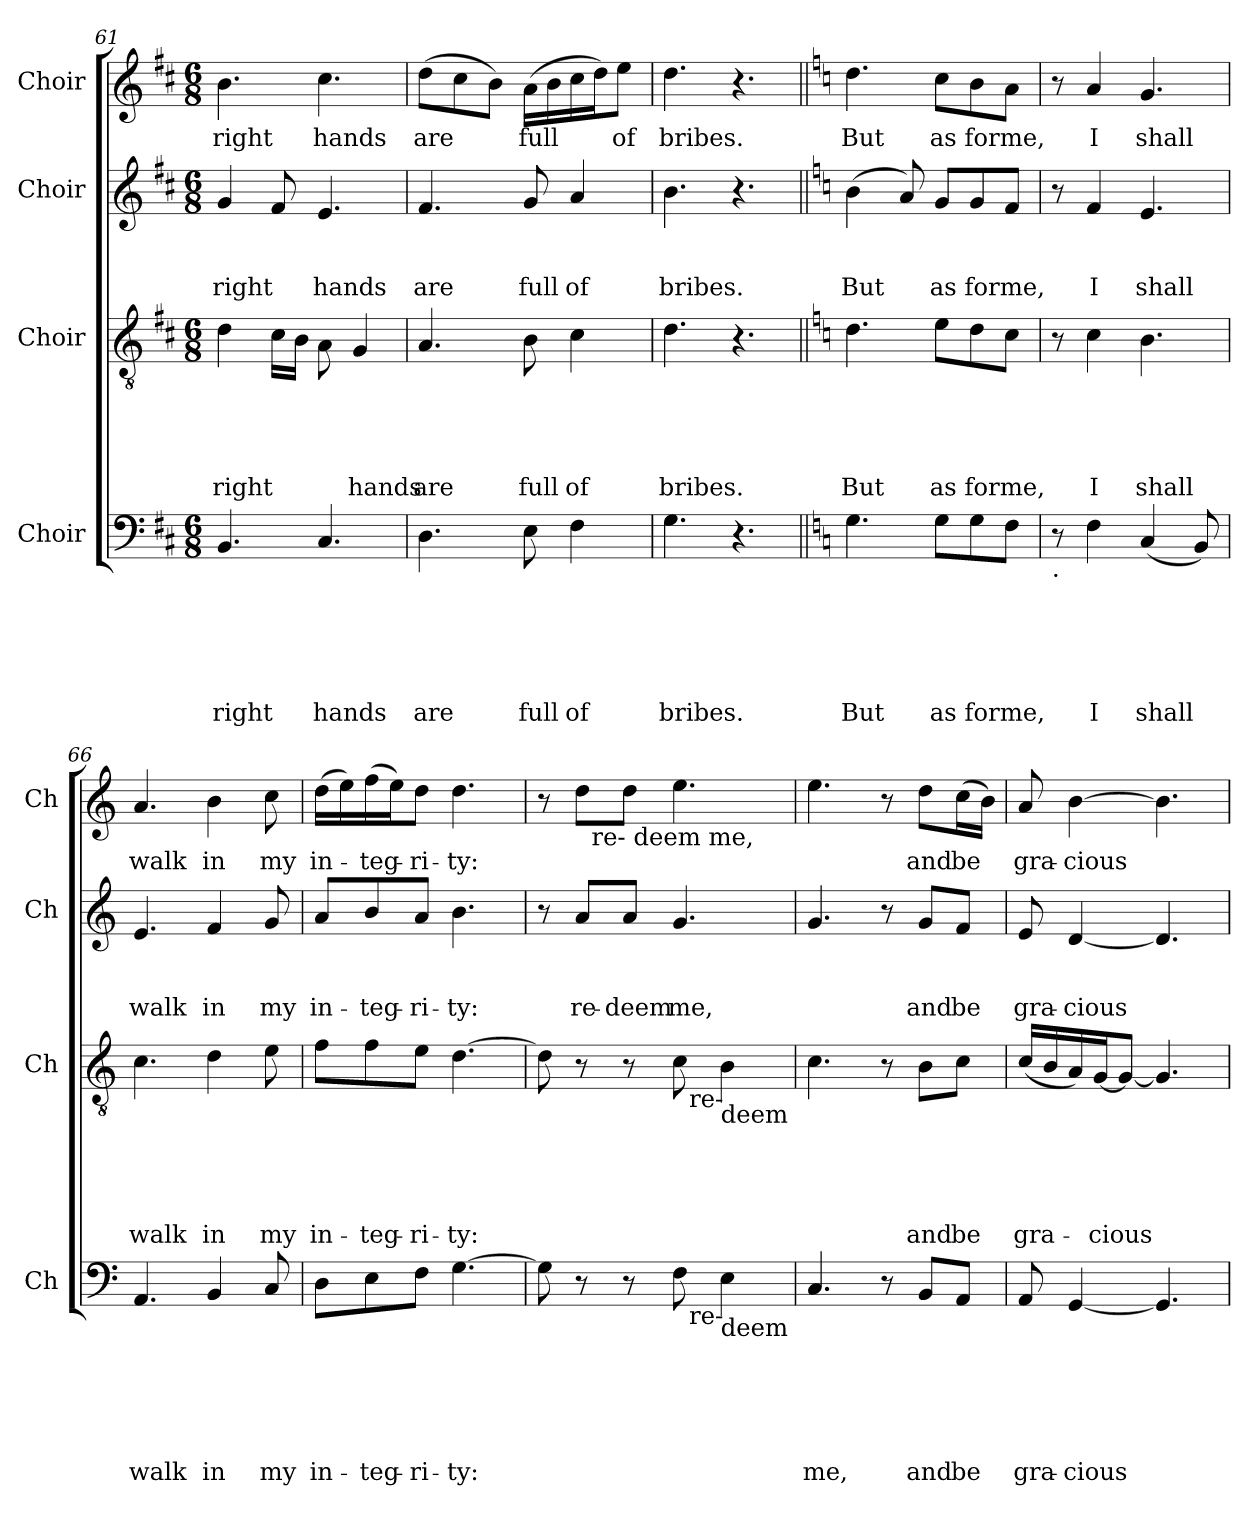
**kern	**text	**text	**text	**text	**text	**text	**kern	**text	**text	**text	**text	**text	**kern	**text	**text	**text	**kern	**text
*part4	*part4	*part4	*part4	*part4	*part4	*part4	*part3	*part3	*part3	*part3	*part3	*part3	*part2	*part2	*part2	*part2	*part1	*part1
*staff4	*staff4	*staff4	*staff4	*staff4	*staff4	*staff4	*staff3	*staff3	*staff3	*staff3	*staff3	*staff3	*staff2	*staff2	*staff2	*staff2	*staff1	*staff1
*I"Choir	*	*	*	*	*	*	*I"Choir	*	*	*	*	*	*I"Choir	*	*	*	*I"Choir	*
*I'Ch	*	*	*	*	*	*	*I'Ch	*	*	*	*	*	*I'Ch	*	*	*	*I'Ch	*
!!LO:PB:g=z
*clefF4	*	*	*	*	*	*	*clefGv2	*	*	*	*	*	*clefG2	*	*	*	*clefG2	*
*k[f#c#]	*	*	*	*	*	*	*k[f#c#]	*	*	*	*	*	*k[f#c#]	*	*	*	*k[f#c#]	*
*D:	*	*	*	*	*	*	*D:	*	*	*	*	*	*D:	*	*	*	*D:	*
*M6/8	*	*	*	*	*	*	*M6/8	*	*	*	*	*	*M6/8	*	*	*	*M6/8	*
=61	=61	=61	=61	=61	=61	=61	=61	=61	=61	=61	=61	=61	=61	=61	=61	=61	=61	=61
!	!	!	!	!	!	!LO:LY:b	!	!	!	!	!	!LO:LY:b	!	!	!	!LO:LY:b	!	!LO:LY:b
4.BB/	.	.	.	.	.	right	4d\	.	.	.	.	right	4g/	.	.	right	4.b\	right
.	.	.	.	.	.	.	16c#\LL	.	.	.	.	.	8f#/	.	.	.	.	.
.	.	.	.	.	.	.	16B\JJ	.	.	.	.	.	.	.	.	.	.	.
!	!	!	!	!	!	!LO:LY:b	!	!	!	!	!	!	!	!	!	!LO:LY:b	!	!LO:LY:b
4.C#/	.	.	.	.	.	hands	8A\	.	.	.	.	.	4.e/	.	.	hands	4.cc#\	hands
!	!	!	!	!	!	!	!	!	!	!	!	!LO:LY:b	!	!	!	!	!	!
.	.	.	.	.	.	.	4G/	.	.	.	.	hands	.	.	.	.	.	.
=62	=62	=62	=62	=62	=62	=62	=62	=62	=62	=62	=62	=62	=62	=62	=62	=62	=62	=62
!	!	!	!	!	!	!LO:LY:b	!	!	!	!	!	!LO:LY:b	!	!	!	!LO:LY:b	!	!LO:LY:b
4.D\	.	.	.	.	.	are	4.A/	.	.	.	.	are	4.f#/	.	.	are	(>8dd\L	are
.	.	.	.	.	.	.	.	.	.	.	.	.	.	.	.	.	8cc#\	.
.	.	.	.	.	.	.	.	.	.	.	.	.	.	.	.	.	8b\J)	.
!	!	!	!	!	!	!LO:LY:b	!	!	!	!	!	!LO:LY:b	!	!	!	!LO:LY:b	!	!LO:LY:b
8E\	.	.	.	.	.	full	8B\	.	.	.	.	full	8g/	.	.	full	(>16a\LL	full
.	.	.	.	.	.	.	.	.	.	.	.	.	.	.	.	.	16b\	.
!	!	!	!	!	!	!LO:LY:b	!	!	!	!	!	!LO:LY:b	!	!	!	!LO:LY:b	!	!
4F#\	.	.	.	.	.	of	4c#\	.	.	.	.	of	4a/	.	.	of	16cc#\	.
.	.	.	.	.	.	.	.	.	.	.	.	.	.	.	.	.	16dd\J)	.
!	!	!	!	!	!	!	!	!	!	!	!	!	!	!	!	!	!	!LO:LY:b
.	.	.	.	.	.	.	.	.	.	.	.	.	.	.	.	.	8ee\J	of
=63	=63	=63	=63	=63	=63	=63	=63	=63	=63	=63	=63	=63	=63	=63	=63	=63	=63	=63
!	!	!	!	!	!	!LO:LY:b	!	!	!	!	!	!LO:LY:b	!	!	!	!LO:LY:b	!	!LO:LY:b
4.G\	.	.	.	.	.	bribes.	4.d\	.	.	.	.	bribes.	4.b\	.	.	bribes.	4.dd\	bribes.
4.r	.	.	.	.	.	.	4.r	.	.	.	.	.	4.r	.	.	.	4.r	.
=64||	=64||	=64||	=64||	=64||	=64||	=64||	=64||	=64||	=64||	=64||	=64||	=64||	=64||	=64||	=64||	=64||	=64||	=64||
*k[]	*	*	*	*	*	*	*k[]	*	*	*	*	*	*k[]	*	*	*	*k[]	*
*C:	*	*	*	*	*	*	*C:	*	*	*	*	*	*C:	*	*	*	*C:	*
!	!	!	!	!	!	!LO:LY:b	!	!	!	!	!	!LO:LY:b	!	!	!	!LO:LY:b	!	!LO:LY:b
4.G\	.	.	.	.	.	But	4.d\	.	.	.	.	But	(>4b\	.	.	But	4.dd\	But
.	.	.	.	.	.	.	.	.	.	.	.	.	8a/)	.	.	.	.	.
!	!	!	!	!	!	!LO:LY:b	!	!	!	!	!	!LO:LY:b	!	!	!	!LO:LY:b	!	!LO:LY:b
8G\L	.	.	.	.	.	as	8e\L	.	.	.	.	as	8g/L	.	.	as	8cc\L	as
!	!	!	!	!	!	!LO:LY:b	!	!	!	!	!	!LO:LY:b	!	!	!	!LO:LY:b	!	!LO:LY:b
8G\	.	.	.	.	.	for	8d\	.	.	.	.	for	8g/	.	.	for	8b\	for
!	!	!	!	!	!	!LO:LY:b	!	!	!	!	!	!LO:LY:b	!	!	!	!LO:LY:b	!	!LO:LY:b
8F\J	.	.	.	.	.	me,	8c\J	.	.	.	.	me,	8f/J	.	.	me,	8a\J	me,
!!LO:LB:g=z
=65	=65	=65	=65	=65	=65	=65	=65	=65	=65	=65	=65	=65	=65	=65	=65	=65	=65	=65
!LO:TX:b:t=.	!	!	!	!	!	!	!	!	!	!	!	!	!	!	!	!	!	!
8r	.	.	.	.	.	.	8r	.	.	.	.	.	8r	.	.	.	8r	.
!	!	!	!	!	!	!LO:LY:b:rj	!	!	!	!	!	!LO:LY:b:rj	!	!	!	!LO:LY:b:rj	!	!LO:LY:b:rj
4F\	.	.	.	.	.	I	4c\	.	.	.	.	I	4f/	.	.	I	4a/	I
!	!	!	!	!	!	!LO:LY:b	!	!	!	!	!	!LO:LY:b	!	!	!	!LO:LY:b	!	!LO:LY:b
(<4C/	.	.	.	.	.	shall	4.B\	.	.	.	.	shall	4.e/	.	.	shall	4.g/	shall
8BB/)	.	.	.	.	.	.	.	.	.	.	.	.	.	.	.	.	.	.
=66	=66	=66	=66	=66	=66	=66	=66	=66	=66	=66	=66	=66	=66	=66	=66	=66	=66	=66
!	!	!	!	!	!	!LO:LY:b	!	!	!	!	!	!LO:LY:b	!	!	!	!LO:LY:b	!	!LO:LY:b
4.AA/	.	.	.	.	.	walk	4.c\	.	.	.	.	walk	4.e/	.	.	walk	4.a/	walk
!	!	!	!	!	!	!LO:LY:b	!	!	!	!	!	!LO:LY:b	!	!	!	!LO:LY:b	!	!LO:LY:b
4BB/	.	.	.	.	.	in	4d\	.	.	.	.	in	4f/	.	.	in	4b\	in
!	!	!	!	!	!	!LO:LY:b	!	!	!	!	!	!LO:LY:b	!	!	!	!LO:LY:b	!	!LO:LY:b
8C/	.	.	.	.	.	my	8e\	.	.	.	.	my	8g/	.	.	my	8cc\	my
=67	=67	=67	=67	=67	=67	=67	=67	=67	=67	=67	=67	=67	=67	=67	=67	=67	=67	=67
!	!	!	!	!	!	!LO:LY:b	!	!	!	!	!	!LO:LY:b	!	!	!	!LO:LY:b	!	!LO:LY:b
8D\L	.	.	.	.	.	in-	8f\L	.	.	.	.	in-	8a/L	.	.	in-	(>16dd\LL	in-
.	.	.	.	.	.	.	.	.	.	.	.	.	.	.	.	.	16ee\)	.
!	!	!	!	!	!	!LO:LY:b	!	!	!	!	!	!LO:LY:b	!	!	!	!LO:LY:b	!	!LO:LY:b
8E\	.	.	.	.	.	-teg-	8f\	.	.	.	.	-teg-	8b/	.	.	-teg-	(>16ff\	-teg-
.	.	.	.	.	.	.	.	.	.	.	.	.	.	.	.	.	16ee\J)	.
!	!	!	!	!	!	!LO:LY:b	!	!	!	!	!	!LO:LY:b	!	!	!	!LO:LY:b	!	!LO:LY:b
8F\J	.	.	.	.	.	-ri-	8e\J	.	.	.	.	-ri-	8a/J	.	.	-ri-	8dd\J	-ri-
!	!	!	!	!	!	!LO:LY:b	!	!	!	!	!	!LO:LY:b	!	!	!	!LO:LY:b	!	!LO:LY:b
[>4.G\	.	.	.	.	.	-ty:	[>4.d\	.	.	.	.	-ty:	4.b\	.	.	-ty:	4.dd\	-ty:
=68	=68	=68	=68	=68	=68	=68	=68	=68	=68	=68	=68	=68	=68	=68	=68	=68	=68	=68
*^	*	*	*	*	*	*	*^	*	*	*	*	*	*	*	*	*	*^	*
8G\]	4ryy	.	.	.	.	.	.	8d\]	4ryy	.	.	.	.	.	8r	.	.	.	8r	8ryy	.
!	!	!	!	!	!	!	!	!	!	!	!	!	!	!	!	!	!	!LO:LY:b	!	!	!
8r	.	.	.	.	.	.	.	8r	.	.	.	.	.	.	8a/L	.	.	re-	8dd\L	32ryy	.
!	!	!	!	!	!	!	!	!	!	!	!	!	!	!	!	!	!	!	!	!LO:TX:b:t=re- deem me,	!
.	.	.	.	.	.	.	.	.	.	.	.	.	.	.	.	.	.	.	.	2ryy	.
!	!	!	!	!	!	!	!	!	!	!	!	!	!	!	!	!	!	!LO:LY:b	!	!	!
8r	8ryy	.	.	.	.	.	.	8r	8ryy	.	.	.	.	.	8a/J	.	.	-deem	8dd\J	.	.
!	!	!	!	!	!	!	!	!	!	!	!	!	!	!	!	!	!	!LO:LY:b	!	!	!
8F\	32ryy	.	.	.	.	.	.	8c\	32ryy	.	.	.	.	.	4.g/	.	.	me,	4.ee\	.	.
!	!	!	!	!	!	!	!	!	!LO:TX:b:t=re-	!	!	!	!	!	!	!	!	!	!	!	!
!	!LO:TX:b:t=re-	!	!	!	!	!	!	!	!	!	!	!	!	!	!	!	!	!	!	!	!
.	4ryy	.	.	.	.	.	.	.	4ryy	.	.	.	.	.	.	.	.	.	.	.	.
!	!	!	!	!	!	!	!	!LO:TX:b:t=deem	!	!	!	!	!	!	!	!	!	!	!	!	!
!LO:TX:b:t=deem	!	!	!	!	!	!	!	!	!	!	!	!	!	!	!	!	!	!	!	!	!
4E\	.	.	.	.	.	.	.	4B\	.	.	.	.	.	.	.	.	.	.	.	.	.
.	16.ryy	.	.	.	.	.	.	.	16.ryy	.	.	.	.	.	.	.	.	.	.	16.ryy	.
!!LO:LB:g=z
=69	=69	=69	=69	=69	=69	=69	=69	=69	=69	=69	=69	=69	=69	=69	=69	=69	=69	=69	=69	=69	=69
!	!	!	!	!	!	!	!	!LO:TX:b:t=me,	!	!	!	!	!	!	!	!	!	!	!	!	!
!LO:TX:b:t=.	!	!	!	!	!	!	!	!	!	!	!	!	!	!	!	!	!	!	!	!	!
!	!	!	!	!	!	!	!LO:LY:b	!	!	!	!	!	!	!	!	!	!	!	!	!	!
*v	*v	*	*	*	*	*	*	*	*	*	*	*	*	*	*	*	*	*	*v	*v	*
*	*	*	*	*	*	*	*v	*v	*	*	*	*	*	*	*	*	*	*	*
4.C/	.	.	.	.	.	me,	4.c\	.	.	.	.	.	4.g/	.	.	.	4.ee\	.
8r	.	.	.	.	.	.	8r	.	.	.	.	.	8r	.	.	.	8r	.
!	!	!	!	!	!	!LO:LY:b	!	!	!	!	!	!LO:LY:b	!	!	!	!LO:LY:b	!	!LO:LY:b
8BB/L	.	.	.	.	.	and	8B\L	.	.	.	.	and	8g/L	.	.	and	8dd\L	and
!	!	!	!	!	!	!LO:LY:b	!	!	!	!	!	!LO:LY:b	!	!	!	!LO:LY:b	!	!LO:LY:b
8AA/J	.	.	.	.	.	be	8c\J	.	.	.	.	be	8f/J	.	.	be	(>16cc\L	be
.	.	.	.	.	.	.	.	.	.	.	.	.	.	.	.	.	16b\JJ)	.
=70	=70	=70	=70	=70	=70	=70	=70	=70	=70	=70	=70	=70	=70	=70	=70	=70	=70	=70
!	!	!	!	!	!	!LO:LY:b	!	!	!	!	!	!LO:LY:b	!	!	!	!LO:LY:b	!	!LO:LY:b
8AA/	.	.	.	.	.	gra-	(<16c/LL	.	.	.	.	gra-	8e/	.	.	gra-	8a/	gra-
.	.	.	.	.	.	.	16B/	.	.	.	.	.	.	.	.	.	.	.
!	!	!	!	!	!	!LO:LY:b	!	!	!	!	!	!	!	!	!	!LO:LY:b	!	!LO:LY:b
[<4GG/	.	.	.	.	.	-cious	16A/)	.	.	.	.	.	[<4d/	.	.	-cious	[>4b\	-cious
!	!	!	!	!	!	!	!	!	!	!	!	!LO:LY:b	!	!	!	!	!	!
.	.	.	.	.	.	.	[<16G/J	.	.	.	.	-cious	.	.	.	.	.	.
.	.	.	.	.	.	.	8G/J_	.	.	.	.	.	.	.	.	.	.	.
4.GG/]	.	.	.	.	.	.	4.G/]	.	.	.	.	.	4.d/]	.	.	.	4.b\]	.
=	=	=	=	=	=	=	=	=	=	=	=	=	=	=	=	=	=	=
*-	*-	*-	*-	*-	*-	*-	*-	*-	*-	*-	*-	*-	*-	*-	*-	*-	*-	*-
